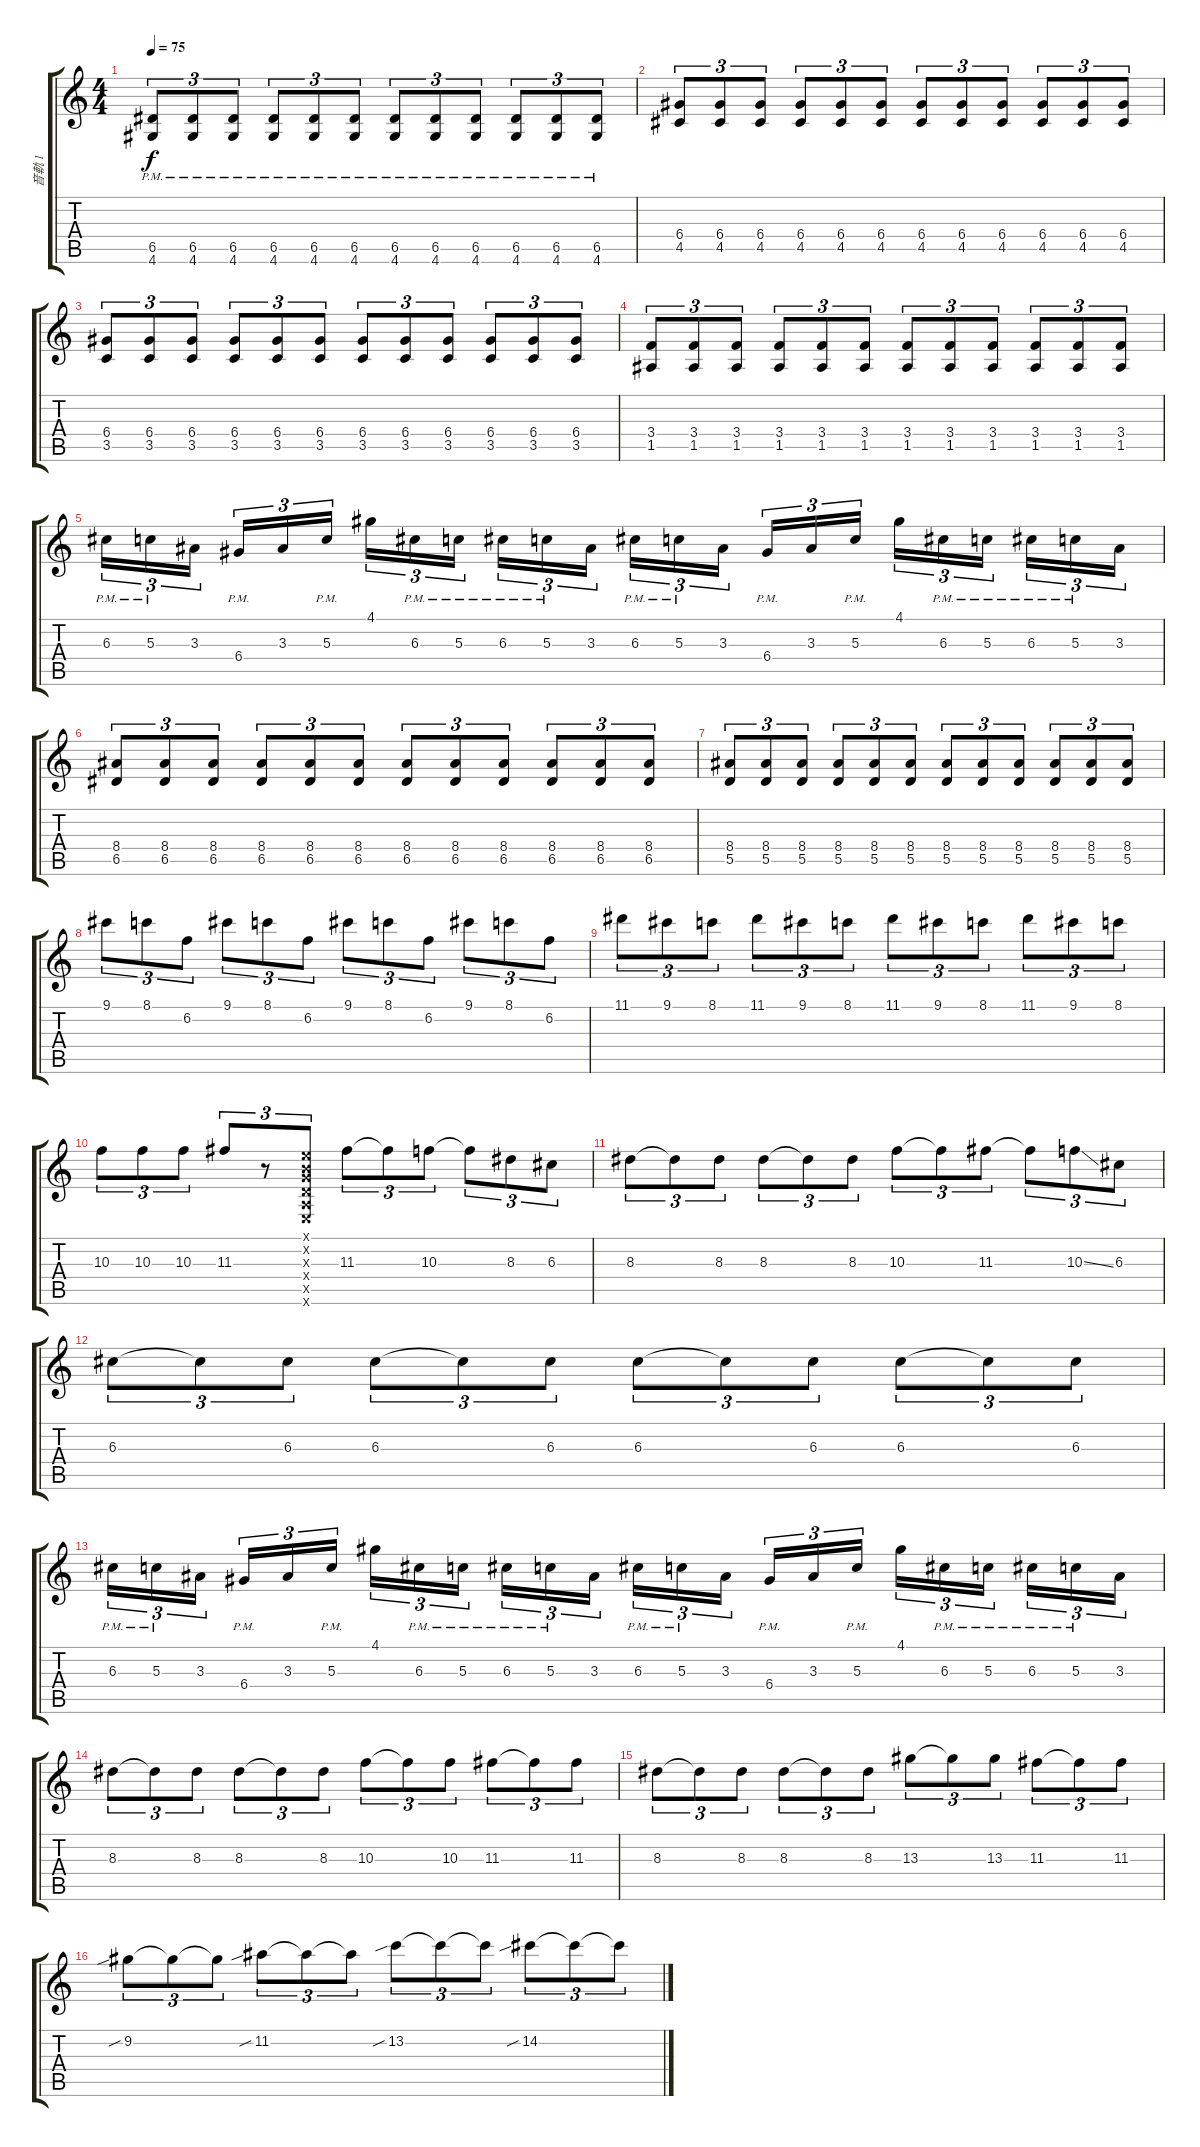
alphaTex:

\track ("音軌 1" "音軌 1") {instrument acousticguitarsteel}
\staff {score tabs}
\tuning (E4 B3 G3 D3 A2 E2) {hide}
\ts (4 4)
\tempo 75
\clef g2
\ks c
(6.5{pm} 4.6{pm}).8{tu (3 2) dy f} (6.5{pm} 4.6{pm}).8{tu (3 2)} (6.5{pm} 4.6{pm}).8{tu (3 2)} (6.5{pm} 4.6{pm}).8{tu (3 2)} (6.5{pm} 4.6{pm}).8{tu (3 2)} (6.5{pm} 4.6{pm}).8{tu (3 2)} (6.5{pm} 4.6{pm}).8{tu (3 2)} (6.5{pm} 4.6{pm}).8{tu (3 2)} (6.5{pm} 4.6{pm}).8{tu (3 2)} (6.5{pm} 4.6{pm}).8{tu (3 2)} (6.5{pm} 4.6{pm}).8{tu (3 2)} (6.5{pm} 4.6{pm}).8{tu (3 2)} |
(6.4 4.5).8{tu (3 2)} (6.4 4.5).8{tu (3 2)} (6.4 4.5).8{tu (3 2)} (6.4 4.5).8{tu (3 2)} (6.4 4.5).8{tu (3 2)} (6.4 4.5).8{tu (3 2)} (6.4 4.5).8{tu (3 2)} (6.4 4.5).8{tu (3 2)} (6.4 4.5).8{tu (3 2)} (6.4 4.5).8{tu (3 2)} (6.4 4.5).8{tu (3 2)} (6.4 4.5).8{tu (3 2)} |
(6.4 3.5).8{tu (3 2)} (6.4 3.5).8{tu (3 2)} (6.4 3.5).8{tu (3 2)} (6.4 3.5).8{tu (3 2)} (6.4 3.5).8{tu (3 2)} (6.4 3.5).8{tu (3 2)} (6.4 3.5).8{tu (3 2)} (6.4 3.5).8{tu (3 2)} (6.4 3.5).8{tu (3 2)} (6.4 3.5).8{tu (3 2)} (6.4 3.5).8{tu (3 2)} (6.4 3.5).8{tu (3 2)} |
(3.4 1.5).8{tu (3 2)} (3.4 1.5).8{tu (3 2)} (3.4 1.5).8{tu (3 2)} (3.4 1.5).8{tu (3 2)} (3.4 1.5).8{tu (3 2)} (3.4 1.5).8{tu (3 2)} (3.4 1.5).8{tu (3 2)} (3.4 1.5).8{tu (3 2)} (3.4 1.5).8{tu (3 2)} (3.4 1.5).8{tu (3 2)} (3.4 1.5).8{tu (3 2)} (3.4 1.5).8{tu (3 2)} |
6.3{pm}.16{tu (3 2)} 5.3{pm}.16{tu (3 2)} 3.3.16{tu (3 2) beam splitsecondary} 6.4{pm}.16{tu (3 2)} 3.3.16{tu (3 2)} 5.3{pm}.16{tu (3 2)} 4.1.16{tu (3 2)} 6.3{pm}.16{tu (3 2)} 5.3{pm}.16{tu (3 2) beam splitsecondary} 6.3{pm}.16{tu (3 2)} 5.3{pm}.16{tu (3 2)} 3.3.16{tu (3 2)} 6.3{pm}.16{tu (3 2)} 5.3{pm}.16{tu (3 2)} 3.3.16{tu (3 2) beam splitsecondary} 6.4{pm}.16{tu (3 2)} 3.3.16{tu (3 2)} 5.3{pm}.16{tu (3 2)} 4.1.16{tu (3 2)} 6.3{pm}.16{tu (3 2)} 5.3{pm}.16{tu (3 2) beam splitsecondary} 6.3{pm}.16{tu (3 2)} 5.3{pm}.16{tu (3 2)} 3.3.16{tu (3 2)} |
(8.4 6.5).8{tu (3 2)} (8.4 6.5).8{tu (3 2)} (8.4 6.5).8{tu (3 2)} (8.4 6.5).8{tu (3 2)} (8.4 6.5).8{tu (3 2)} (8.4 6.5).8{tu (3 2)} (8.4 6.5).8{tu (3 2)} (8.4 6.5).8{tu (3 2)} (8.4 6.5).8{tu (3 2)} (8.4 6.5).8{tu (3 2)} (8.4 6.5).8{tu (3 2)} (8.4 6.5).8{tu (3 2)} |
(8.4 5.5).8{tu (3 2)} (8.4 5.5).8{tu (3 2)} (8.4 5.5).8{tu (3 2)} (8.4 5.5).8{tu (3 2)} (8.4 5.5).8{tu (3 2)} (8.4 5.5).8{tu (3 2)} (8.4 5.5).8{tu (3 2)} (8.4 5.5).8{tu (3 2)} (8.4 5.5).8{tu (3 2)} (8.4 5.5).8{tu (3 2)} (8.4 5.5).8{tu (3 2)} (8.4 5.5).8{tu (3 2)} |
9.1.8{tu (3 2)} 8.1.8{tu (3 2)} 6.2.8{tu (3 2)} 9.1.8{tu (3 2)} 8.1.8{tu (3 2)} 6.2.8{tu (3 2)} 9.1.8{tu (3 2)} 8.1.8{tu (3 2)} 6.2.8{tu (3 2)} 9.1.8{tu (3 2)} 8.1.8{tu (3 2)} 6.2.8{tu (3 2)} |
11.1.8{tu (3 2)} 9.1.8{tu (3 2)} 8.1.8{tu (3 2)} 11.1.8{tu (3 2)} 9.1.8{tu (3 2)} 8.1.8{tu (3 2)} 11.1.8{tu (3 2)} 9.1.8{tu (3 2)} 8.1.8{tu (3 2)} 11.1.8{tu (3 2)} 9.1.8{tu (3 2)} 8.1.8{tu (3 2)} |
10.3.8{tu (3 2)} 10.3.8{tu (3 2)} 10.3.8{tu (3 2)} 11.3.8{tu (3 2)} r.8{tu (3 2)} (0.1{x} 0.2{x} 0.3{x} 0.4{x} 0.5{x} 0.6{x}).8{tu (3 2)} 11.3.8{tu (3 2)} 11.3{t}.8{tu (3 2)} 10.3.8{tu (3 2)} 10.3{t}.8{tu (3 2)} 8.3.8{tu (3 2)} 6.3.8{tu (3 2)} |
8.3.8{tu (3 2)} 8.3{t}.8{tu (3 2)} 8.3.8{tu (3 2)} 8.3.8{tu (3 2)} 8.3{t}.8{tu (3 2)} 8.3.8{tu (3 2)} 10.3.8{tu (3 2)} 10.3{t}.8{tu (3 2)} 11.3.8{tu (3 2)} 11.3{t}.8{tu (3 2)} 10.3{ss}.8{tu (3 2)} 6.3.8{tu (3 2)} |
6.3.8{tu (3 2)} 6.3{t}.8{tu (3 2)} 6.3.8{tu (3 2)} 6.3.8{tu (3 2)} 6.3{t}.8{tu (3 2)} 6.3.8{tu (3 2)} 6.3.8{tu (3 2)} 6.3{t}.8{tu (3 2)} 6.3.8{tu (3 2)} 6.3.8{tu (3 2)} 6.3{t}.8{tu (3 2)} 6.3.8{tu (3 2)} |
6.3{pm}.16{tu (3 2)} 5.3{pm}.16{tu (3 2)} 3.3.16{tu (3 2) beam splitsecondary} 6.4{pm}.16{tu (3 2)} 3.3.16{tu (3 2)} 5.3{pm}.16{tu (3 2)} 4.1.16{tu (3 2)} 6.3{pm}.16{tu (3 2)} 5.3{pm}.16{tu (3 2) beam splitsecondary} 6.3{pm}.16{tu (3 2)} 5.3{pm}.16{tu (3 2)} 3.3.16{tu (3 2)} 6.3{pm}.16{tu (3 2)} 5.3{pm}.16{tu (3 2)} 3.3.16{tu (3 2) beam splitsecondary} 6.4{pm}.16{tu (3 2)} 3.3.16{tu (3 2)} 5.3{pm}.16{tu (3 2)} 4.1.16{tu (3 2)} 6.3{pm}.16{tu (3 2)} 5.3{pm}.16{tu (3 2) beam splitsecondary} 6.3{pm}.16{tu (3 2)} 5.3{pm}.16{tu (3 2)} 3.3.16{tu (3 2)} |
8.3.8{tu (3 2)} 8.3{t}.8{tu (3 2)} 8.3.8{tu (3 2)} 8.3.8{tu (3 2)} 8.3{t}.8{tu (3 2)} 8.3.8{tu (3 2)} 10.3.8{tu (3 2)} 10.3{t}.8{tu (3 2)} 10.3.8{tu (3 2)} 11.3.8{tu (3 2)} 11.3{t}.8{tu (3 2)} 11.3.8{tu (3 2)} |
8.3.8{tu (3 2)} 8.3{t}.8{tu (3 2)} 8.3.8{tu (3 2)} 8.3.8{tu (3 2)} 8.3{t}.8{tu (3 2)} 8.3.8{tu (3 2)} 13.3.8{tu (3 2)} 13.3{t}.8{tu (3 2)} 13.3.8{tu (3 2)} 11.3.8{tu (3 2)} 11.3{t}.8{tu (3 2)} 11.3.8{tu (3 2)} |
9.2{sib}.8{tu (3 2)} 9.2{t}.8{tu (3 2)} 9.2{t}.8{tu (3 2)} 11.2{sib}.8{tu (3 2)} 11.2{t}.8{tu (3 2)} 11.2{t}.8{tu (3 2)} 13.2{sib}.8{tu (3 2)} 13.2{t}.8{tu (3 2)} 13.2{t}.8{tu (3 2)} 14.2{sib}.8{tu (3 2)} 14.2{t}.8{tu (3 2)} 14.2{t}.8{tu (3 2)}
